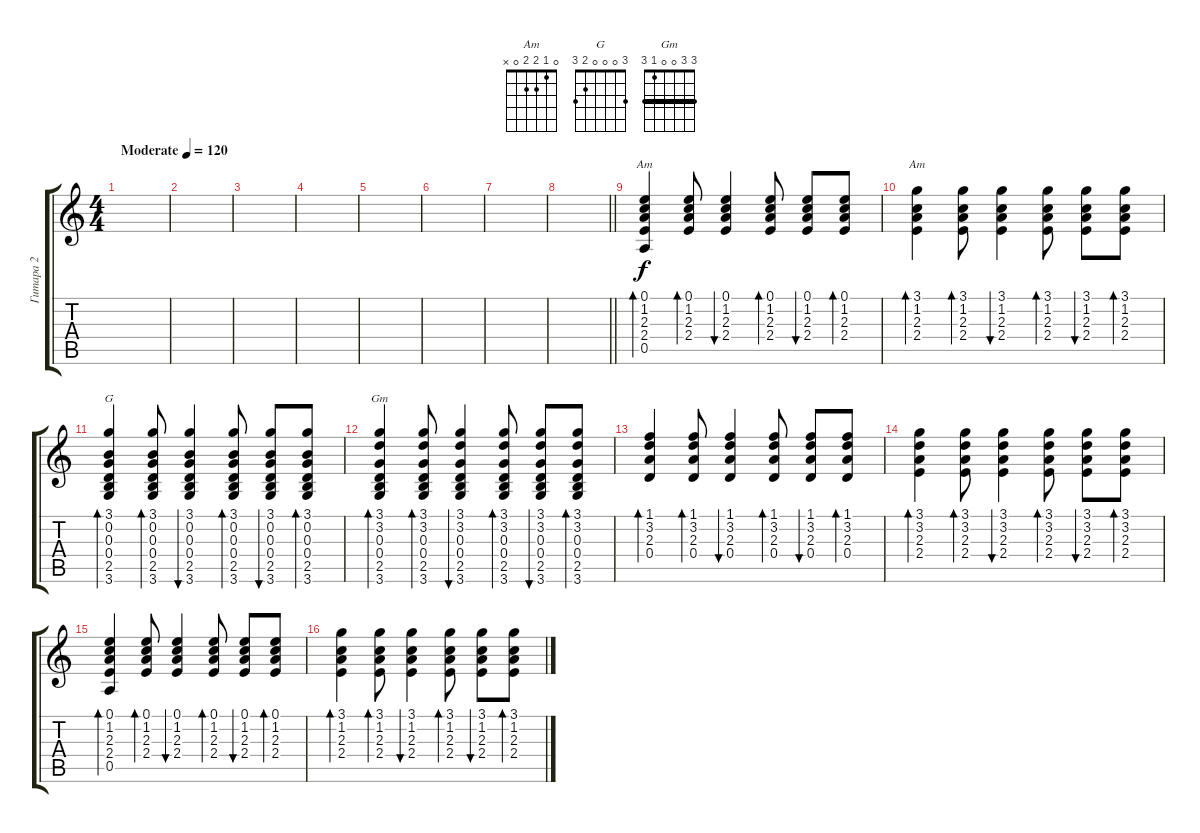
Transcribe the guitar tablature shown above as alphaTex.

\track ("Гитара 2" "Гитара 2") {instrument acousticguitarsteel}
\staff {score tabs}
\tuning (E4 B3 G3 D3 A2 E2) {hide}
\chord ("Am" x x x x x x)
\chord ("Am" 0 1 2 2 0 x)
\chord ("G" 3 0 0 0 2 3)
\chord ("Gm" 3 3 0 0 1 3) {barre 3}
\ts (4 4)
\tempo (120 "Moderate")
\clef g2
\ks c
|
|
|
|
|
|
|
\barLineRight lightlight
|
(0.1 1.2 2.3 2.4 0.5).4{bd 60 ch "Am"} (0.1 1.2 2.3 2.4).8{bd 60} (0.1 1.2 2.3 2.4).4{bu 60} (0.1 1.2 2.3 2.4).8{bd 60} (0.1 1.2 2.3 2.4).8{bu 60} (0.1 1.2 2.3 2.4).8{bd 60} |
(3.1 1.2 2.3 2.4).4{bd 60 ch "Am"} (3.1 1.2 2.3 2.4).8{bd 60} (3.1 1.2 2.3 2.4).4{bu 60} (3.1 1.2 2.3 2.4).8{bd 60} (3.1 1.2 2.3 2.4).8{bu 60} (3.1 1.2 2.3 2.4).8{bd 60} |
(3.1 0.2 0.3 0.4 2.5 3.6).4{bd 60 ch "G"} (3.1 0.2 0.3 0.4 2.5 3.6).8{bd 60} (3.1 0.2 0.3 0.4 2.5 3.6).4{bu 60} (3.1 0.2 0.3 0.4 2.5 3.6).8{bd 60} (3.1 0.2 0.3 0.4 2.5 3.6).8{bu 60} (3.1 0.2 0.3 0.4 2.5 3.6).8{bd 60} |
(3.1 3.2 0.3 0.4 2.5 3.6).4{bd 60 ch "Gm"} (3.1 3.2 0.3 0.4 2.5 3.6).8{bd 60} (3.1 3.2 0.3 0.4 2.5 3.6).4{bu 60} (3.1 3.2 0.3 0.4 2.5 3.6).8{bd 60} (3.1 3.2 0.3 0.4 2.5 3.6).8{bu 60} (3.1 3.2 0.3 0.4 2.5 3.6).8{bd 60} |
(1.1 3.2 2.3 0.4).4{bd 60} (1.1 3.2 2.3 0.4).8{bd 60} (1.1 3.2 2.3 0.4).4{bu 60} (1.1 3.2 2.3 0.4).8{bd 60} (1.1 3.2 2.3 0.4).8{bu 60} (1.1 3.2 2.3 0.4).8{bd 60} |
(3.1 3.2 2.3 2.4).4{bd 60} (3.1 3.2 2.3 2.4).8{bd 60} (3.1 3.2 2.3 2.4).4{bu 60} (3.1 3.2 2.3 2.4).8{bd 60} (3.1 3.2 2.3 2.4).8{bu 60} (3.1 3.2 2.3 2.4).8{bd 60} |
(0.1 1.2 2.3 2.4 0.5).4{bd 60} (0.1 1.2 2.3 2.4).8{bd 60} (0.1 1.2 2.3 2.4).4{bu 60} (0.1 1.2 2.3 2.4).8{bd 60} (0.1 1.2 2.3 2.4).8{bu 60} (0.1 1.2 2.3 2.4).8{bd 60} |
(3.1 1.2 2.3 2.4).4{bd 60} (3.1 1.2 2.3 2.4).8{bd 60} (3.1 1.2 2.3 2.4).4{bu 60} (3.1 1.2 2.3 2.4).8{bd 60} (3.1 1.2 2.3 2.4).8{bu 60} (3.1 1.2 2.3 2.4).8{bd 60}
